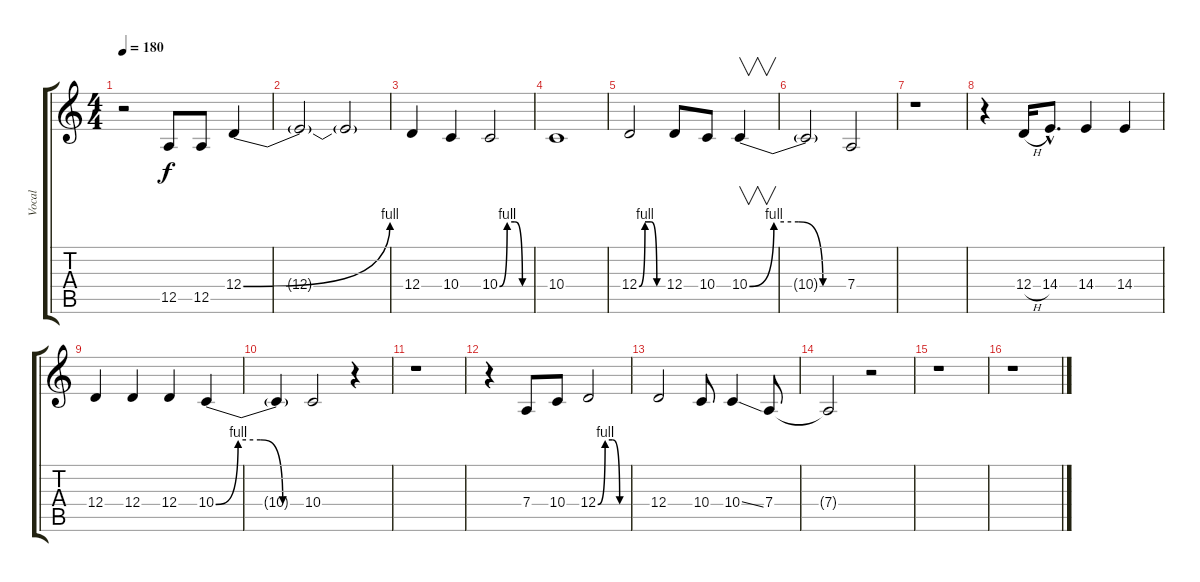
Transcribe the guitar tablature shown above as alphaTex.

\track ("Vocal" "Vocal") {instrument lead2sawtooth}
\staff {score tabs}
\tuning (E4 B3 G3 D3 A2 E2) {hide}
\ts (4 4)
\tempo 180
\clef g2
\ks c
r.2{dy f} 12.5.8 12.5.8 12.4{be (bend 0 0 60 4)}.4 |
12.4{t}.2 12.4{t}.2 |
12.4.4 10.4.4 10.4{be (custom 0 0 15 4 30 4 45 0 60 0)}.2 |
10.4.1 |
12.4{be (custom 0 0 15 4 30 4 45 0 60 0)}.2 12.4.8 10.4.8 10.4{be (custom 0 0 15 4 30 4 45 0 60 0)}.4{v} |
10.4{t}.2 7.4.2 |
r.1 |
r.4 12.4{h}.16 14.4{hac}.8{d} 14.4.4 14.4.4 |
12.4.4 12.4.4 12.4.4 10.4{be (custom 0 0 15 4 30 4 45 0 60 0)}.4 |
10.4{t}.4 10.4.2 r.4 |
r.1 |
r.4 7.4.8 10.4.8 12.4{be (custom 0 0 15 4 30 4 45 0 60 0)}.2 |
12.4.2 10.4.8 10.4{ss}.4 7.4.8 |
7.4{t}.2 r.2 |
r.1 |
r.1
